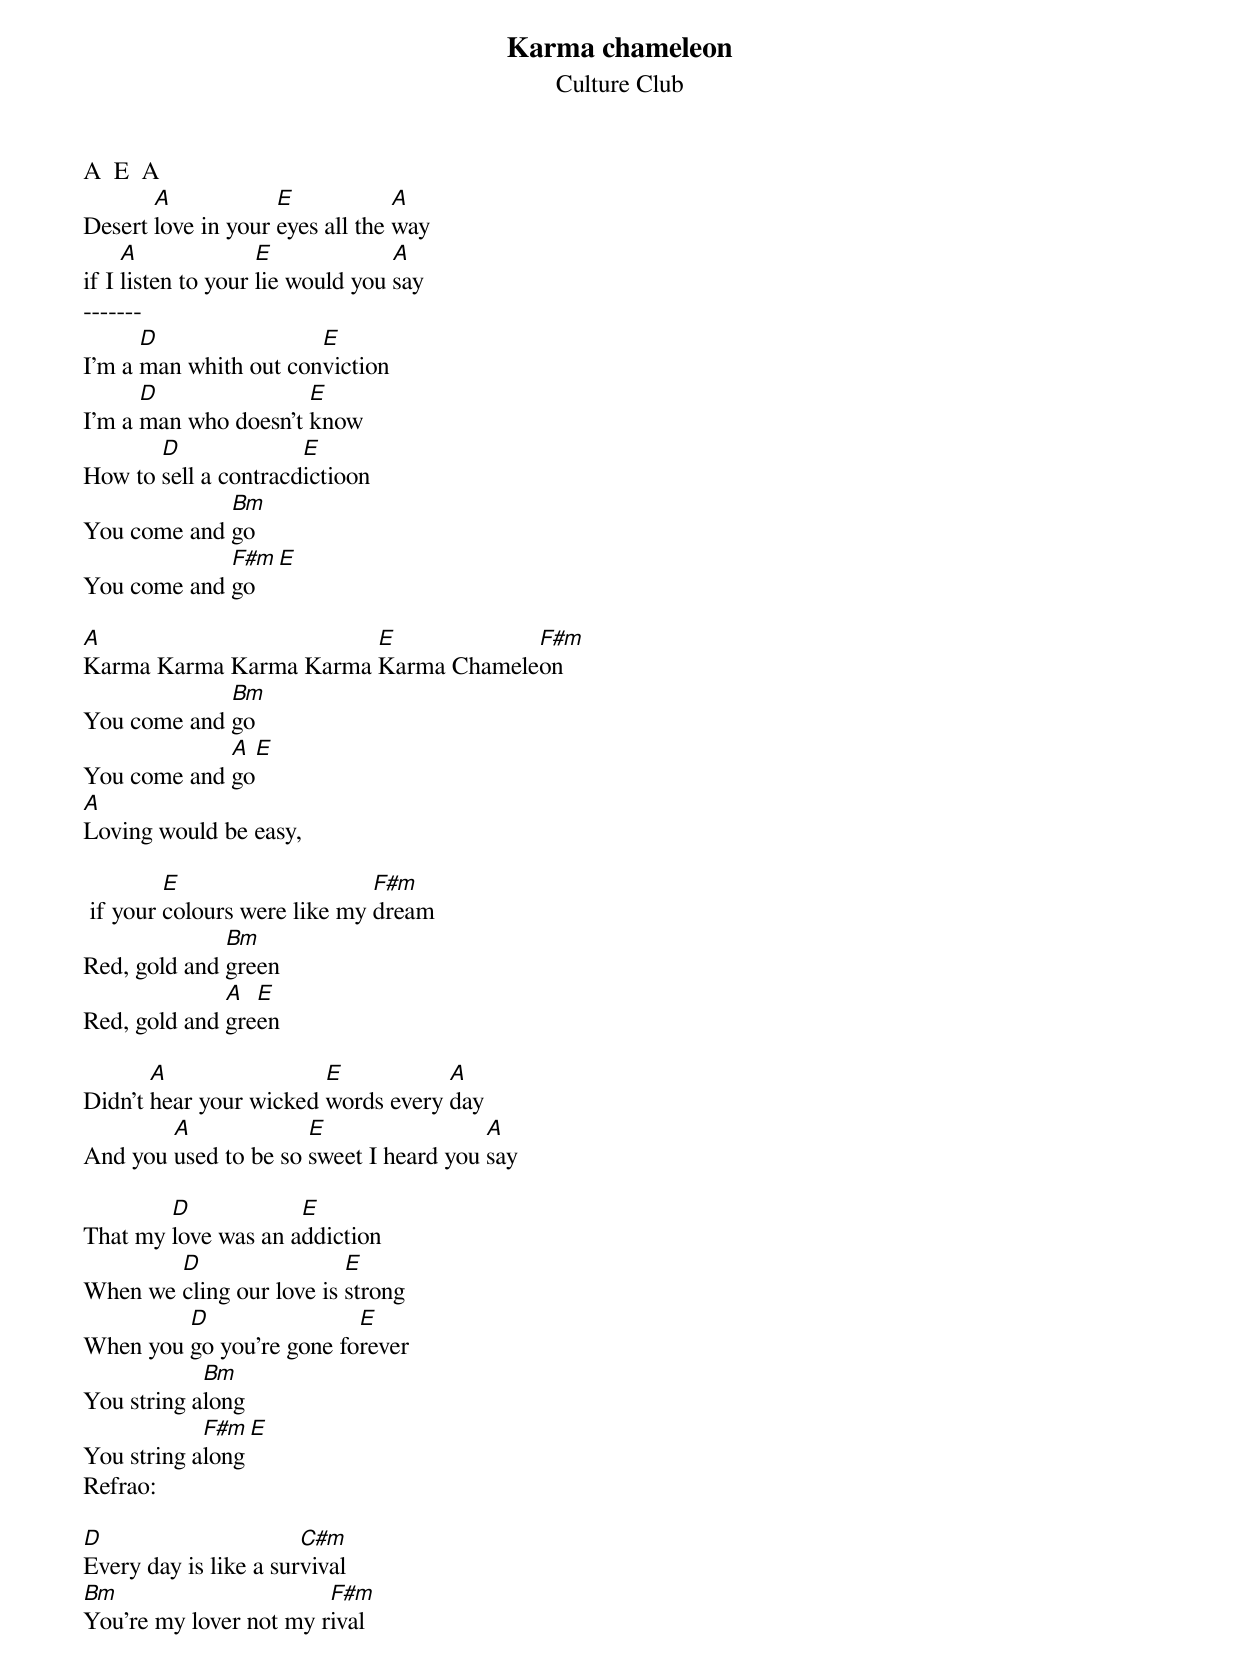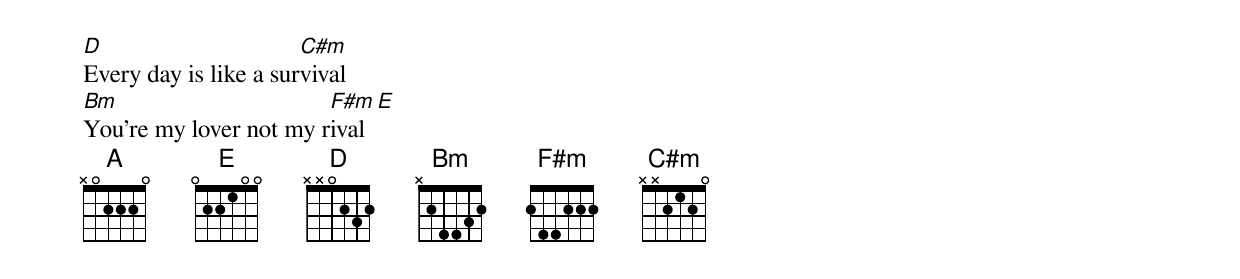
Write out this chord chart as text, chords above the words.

Karma chameleon
Culture Club

A  E  A
       A            E            A
Desert love in your eyes all the way
     A              E             A
if I listen to your lie would you say
-------
      D                E
I'm a man whith out conviction
      D               E
I'm a man who doesn't know
       D              E
How to sell a contracdictioon
             Bm
You come and go
             F#m   E
You come and go

A                       E            F#m
Karma Karma Karma Karma Karma Chameleon
             Bm
You come and go
             A   E
You come and go
A
Loving would be easy,

         E                    F#m
 if your colours were like my dream
              Bm
Red, gold and green
              A  E
Red, gold and green

       A                E           A
Didn't hear your wicked words every day
        A             E                 A
And you used to be so sweet I heard you say

        D            E
That my love was an addiction
        D                 E
When we cling our love is strong
         D                E
When you go you're gone forever
            Bm
You string along
            F#m     E
You string along
Refrao:

D                      C#m
Every day is like a survival
Bm                      F#m
You're my lover not my rival
D                      C#m
Every day is like a survival
Bm                      F#m  E
You're my lover not my rival
